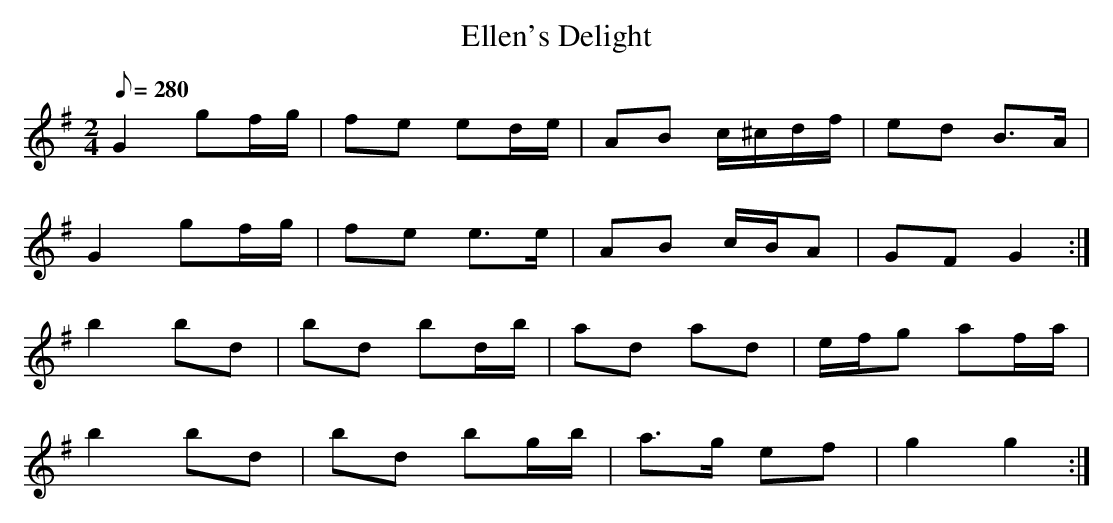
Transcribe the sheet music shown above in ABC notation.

X:1
T: Ellen's Delight
L: 1/8
M: 2/4
Q: 280
K: G
G2 gf/g/|fe ed/e/|AB c/^c/d/f/|ed B>A|
G2 gf/g/|fe e>e|AB c/B/A|GF G2 :|
b2 bd|bd bd/b/|ad ad|e/f/g af/a/|
b2 bd|bd bg/b/|a>g ef|g2 g2 :|
